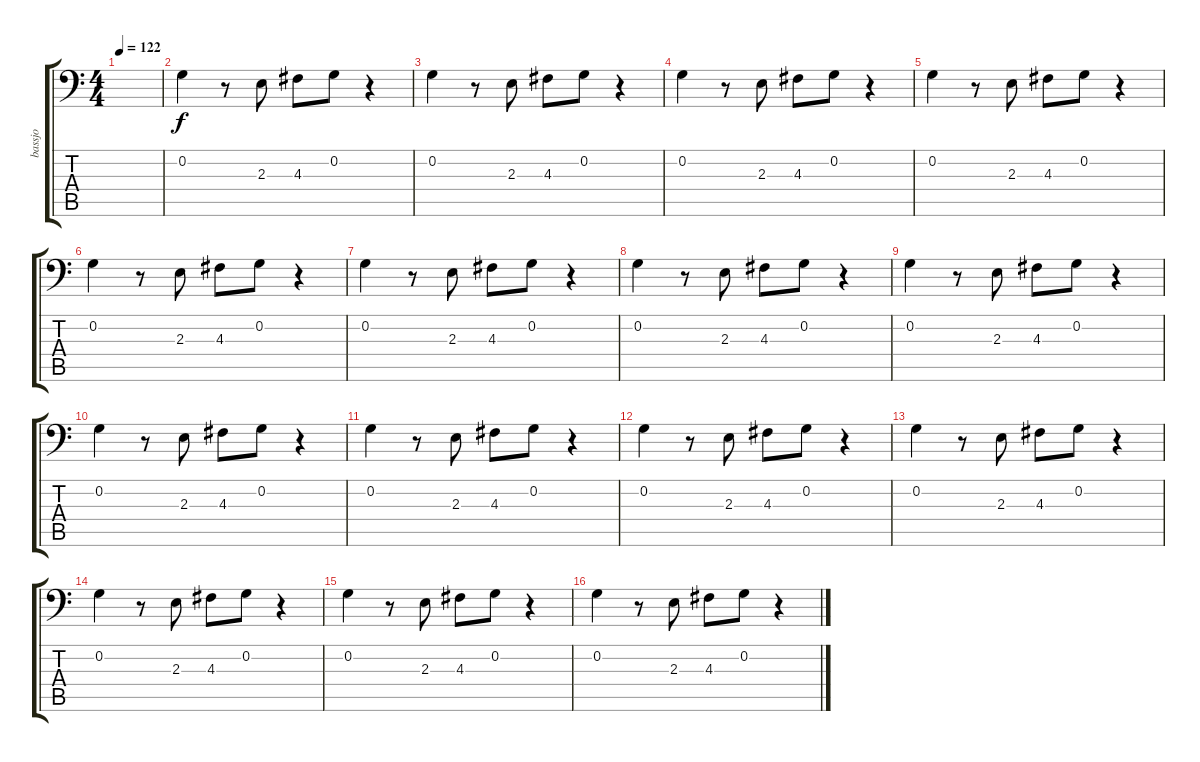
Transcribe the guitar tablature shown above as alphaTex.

\track ("bassjo" "bassjo") {instrument synthbass1}
\staff {score tabs}
\tuning (C3 G2 D2 A1 E1 B0) {hide}
\ts (4 4)
\tempo 122
\clef f4
\ks c
|
0.2.4 r.8 2.3.8 4.3.8 0.2.8 r.4 |
0.2.4 r.8 2.3.8 4.3.8 0.2.8 r.4 |
0.2.4 r.8 2.3.8 4.3.8 0.2.8 r.4 |
0.2.4 r.8 2.3.8 4.3.8 0.2.8 r.4 |
0.2.4 r.8 2.3.8 4.3.8 0.2.8 r.4 |
0.2.4 r.8 2.3.8 4.3.8 0.2.8 r.4 |
0.2.4 r.8 2.3.8 4.3.8 0.2.8 r.4 |
0.2.4 r.8 2.3.8 4.3.8 0.2.8 r.4 |
0.2.4 r.8 2.3.8 4.3.8 0.2.8 r.4 |
0.2.4 r.8 2.3.8 4.3.8 0.2.8 r.4 |
0.2.4 r.8 2.3.8 4.3.8 0.2.8 r.4 |
0.2.4 r.8 2.3.8 4.3.8 0.2.8 r.4 |
0.2.4 r.8 2.3.8 4.3.8 0.2.8 r.4 |
0.2.4 r.8 2.3.8 4.3.8 0.2.8 r.4 |
0.2.4 r.8 2.3.8 4.3.8 0.2.8 r.4
